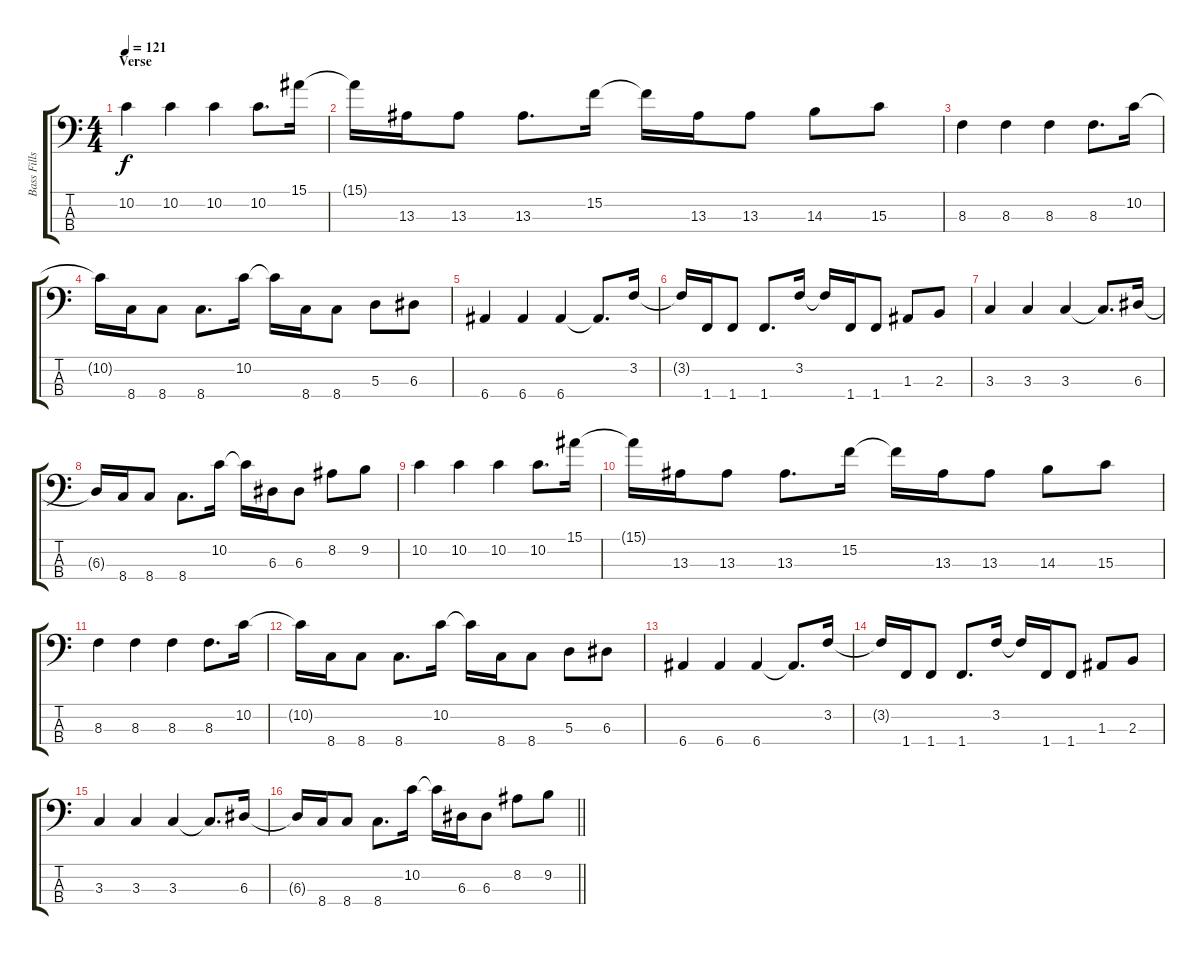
\track ("Bass Fills" "Bass Fills") {instrument electricbassfinger}
\staff {score tabs}
\tuning (G2 D2 A1 E1) {hide}
\ts (4 4)
\section ("" "Verse")
\tempo 121
\clef f4
\ks c
10.2.4{dy f} 10.2.4 10.2.4 10.2.8{d} 15.1.16 |
15.1{t}.16 13.3.16 13.3.8 13.3.8{d} 15.2.16 15.2{t}.16 13.3.16 13.3.8 14.3.8 15.3.8 |
8.3.4 8.3.4 8.3.4 8.3.8{d} 10.2.16 |
10.2{t}.16 8.4.16 8.4.8 8.4.8{d} 10.2.16 10.2{t}.16 8.4.16 8.4.8 5.3.8 6.3.8 |
6.4.4 6.4.4 6.4.4 6.4{t}.8{d} 3.2.16 |
3.2{t}.16 1.4.16 1.4.8 1.4.8{d} 3.2.16 3.2{t}.16 1.4.16 1.4.8 1.3.8 2.3.8 |
3.3.4 3.3.4 3.3.4 3.3{t}.8{d} 6.3.16 |
6.3{t}.16 8.4.16 8.4.8 8.4.8{d} 10.2.16 10.2{t}.16 6.3.16 6.3.8 8.2.8 9.2.8 |
10.2.4 10.2.4 10.2.4 10.2.8{d} 15.1.16 |
15.1{t}.16 13.3.16 13.3.8 13.3.8{d} 15.2.16 15.2{t}.16 13.3.16 13.3.8 14.3.8 15.3.8 |
8.3.4 8.3.4 8.3.4 8.3.8{d} 10.2.16 |
10.2{t}.16 8.4.16 8.4.8 8.4.8{d} 10.2.16 10.2{t}.16 8.4.16 8.4.8 5.3.8 6.3.8 |
6.4.4 6.4.4 6.4.4 6.4{t}.8{d} 3.2.16 |
3.2{t}.16 1.4.16 1.4.8 1.4.8{d} 3.2.16 3.2{t}.16 1.4.16 1.4.8 1.3.8 2.3.8 |
3.3.4 3.3.4 3.3.4 3.3{t}.8{d} 6.3.16 |
\barLineRight lightlight
6.3{t}.16 8.4.16 8.4.8 8.4.8{d} 10.2.16 10.2{t}.16 6.3.16 6.3.8 8.2.8 9.2.8
